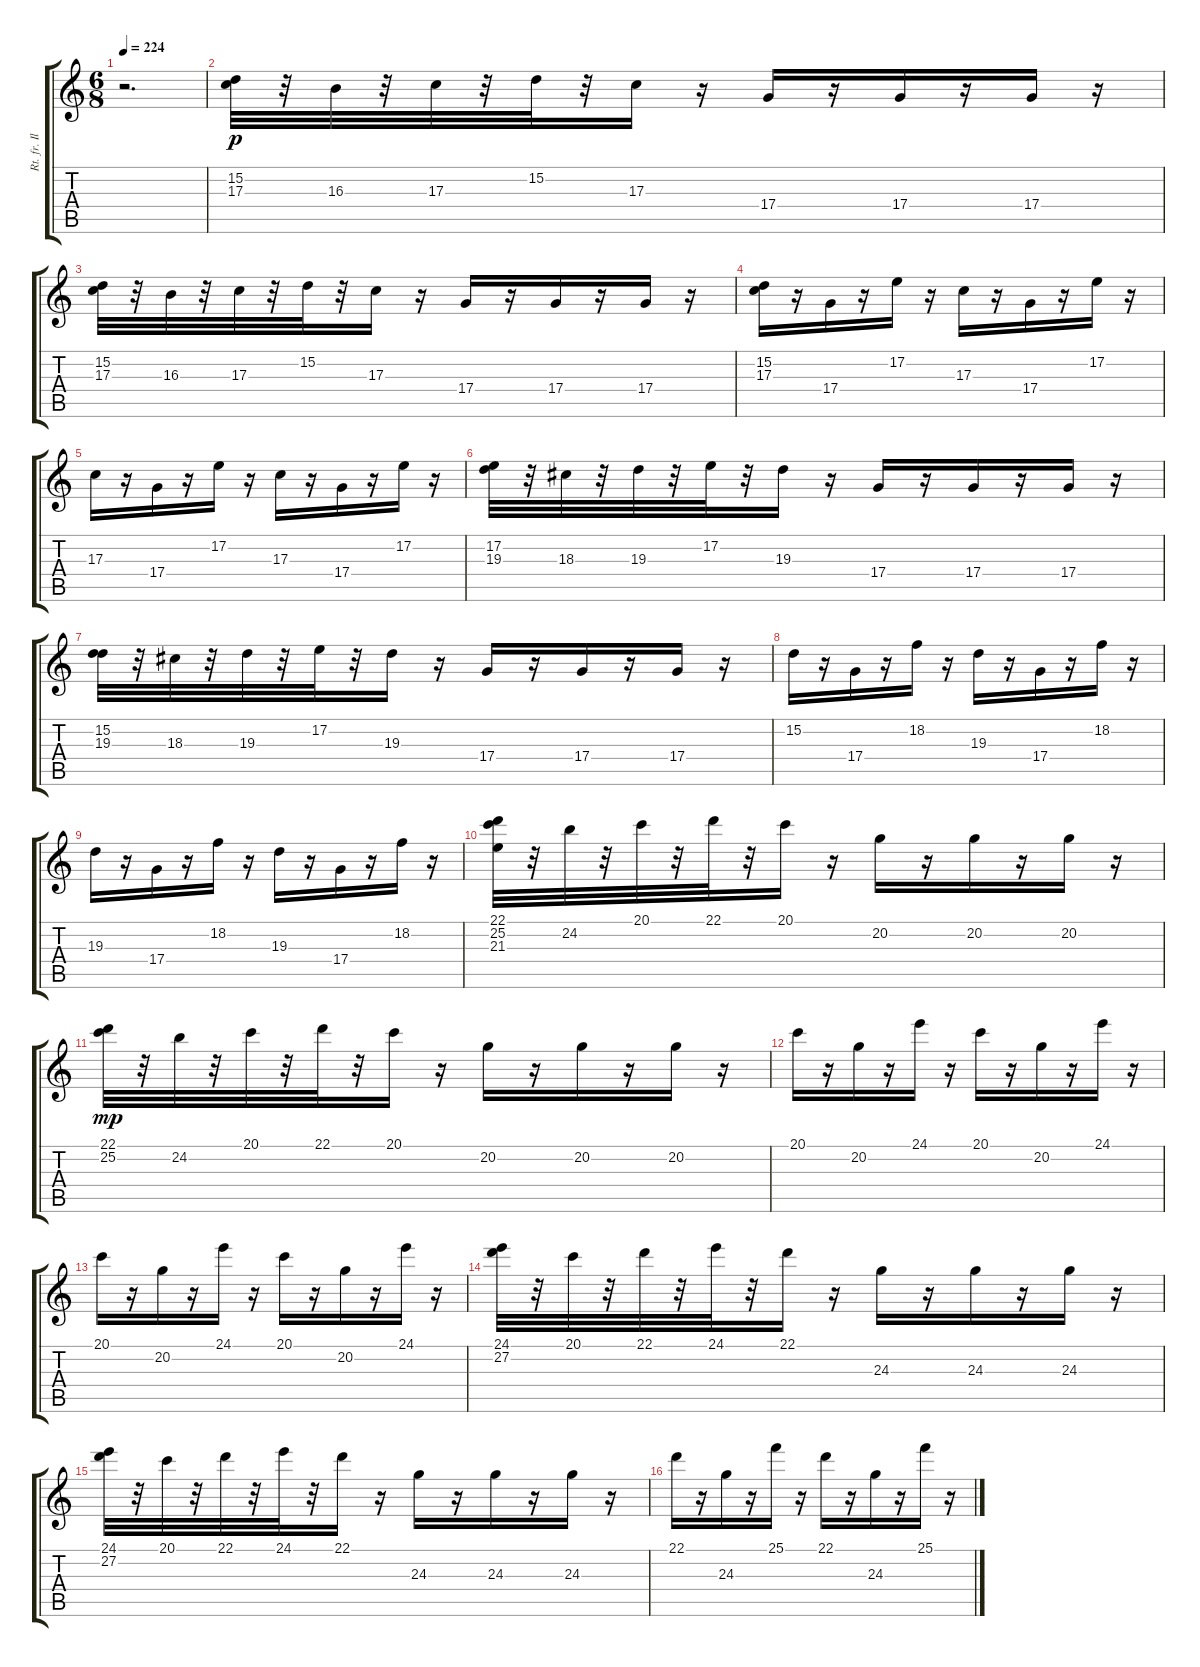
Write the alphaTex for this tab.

\track ("Rt. fr. Il Barbiere di Siviglia" "Rt. fr. Il") {instrument acousticgrandpiano}
\staff {score tabs}
\tuning (E4 B3 G3 D3 A2 E2) {hide}
\ts (6 8)
\tempo 224
\clef g2
\ks c
r.2{d dy fff} |
(15.2 17.3).32{dy p} r.32 16.3.32 r.32 17.3.32 r.32 15.2.32 r.32 17.3.16 r.16 17.4.16 r.16 17.4.16 r.16 17.4.16 r.16 |
(15.2 17.3).32 r.32 16.3.32 r.32 17.3.32 r.32 15.2.32 r.32 17.3.16 r.16 17.4.16 r.16 17.4.16 r.16 17.4.16 r.16 |
(15.2 17.3).16 r.16 17.4.16 r.16 17.2.16 r.16 17.3.16 r.16 17.4.16 r.16 17.2.16 r.16 |
17.3.16 r.16 17.4.16 r.16 17.2.16 r.16 17.3.16 r.16 17.4.16 r.16 17.2.16 r.16 |
(17.2 19.3).32 r.32 18.3.32 r.32 19.3.32 r.32 17.2.32 r.32 19.3.16 r.16 17.4.16 r.16 17.4.16 r.16 17.4.16 r.16 |
(15.2 19.3).32 r.32 18.3.32 r.32 19.3.32 r.32 17.2.32 r.32 19.3.16 r.16 17.4.16 r.16 17.4.16 r.16 17.4.16 r.16 |
15.2.16 r.16 17.4.16 r.16 18.2.16 r.16 19.3.16 r.16 17.4.16 r.16 18.2.16 r.16 |
19.3.16 r.16 17.4.16 r.16 18.2.16 r.16 19.3.16 r.16 17.4.16 r.16 18.2.16 r.16 |
(22.1 25.2 21.3).32 r.32 24.2.32 r.32 20.1.32 r.32 22.1.32 r.32 20.1.16 r.16 20.2.16 r.16 20.2.16 r.16 20.2.16 r.16 |
(22.1 25.2).32{dy mp} r.32 24.2.32 r.32 20.1.32 r.32 22.1.32 r.32 20.1.16 r.16 20.2.16 r.16 20.2.16 r.16 20.2.16 r.16 |
20.1.16 r.16 20.2.16 r.16 24.1.16 r.16 20.1.16 r.16 20.2.16 r.16 24.1.16 r.16 |
20.1.16 r.16 20.2.16 r.16 24.1.16 r.16 20.1.16 r.16 20.2.16 r.16 24.1.16 r.16 |
(24.1 27.2).32 r.32 20.1.32 r.32 22.1.32 r.32 24.1.32 r.32 22.1.16 r.16 24.3.16 r.16 24.3.16 r.16 24.3.16 r.16 |
(24.1 27.2).32 r.32 20.1.32 r.32 22.1.32 r.32 24.1.32 r.32 22.1.16 r.16 24.3.16 r.16 24.3.16 r.16 24.3.16 r.16 |
22.1.16 r.16 24.3.16 r.16 25.1.16 r.16 22.1.16 r.16 24.3.16 r.16 25.1.16 r.16
